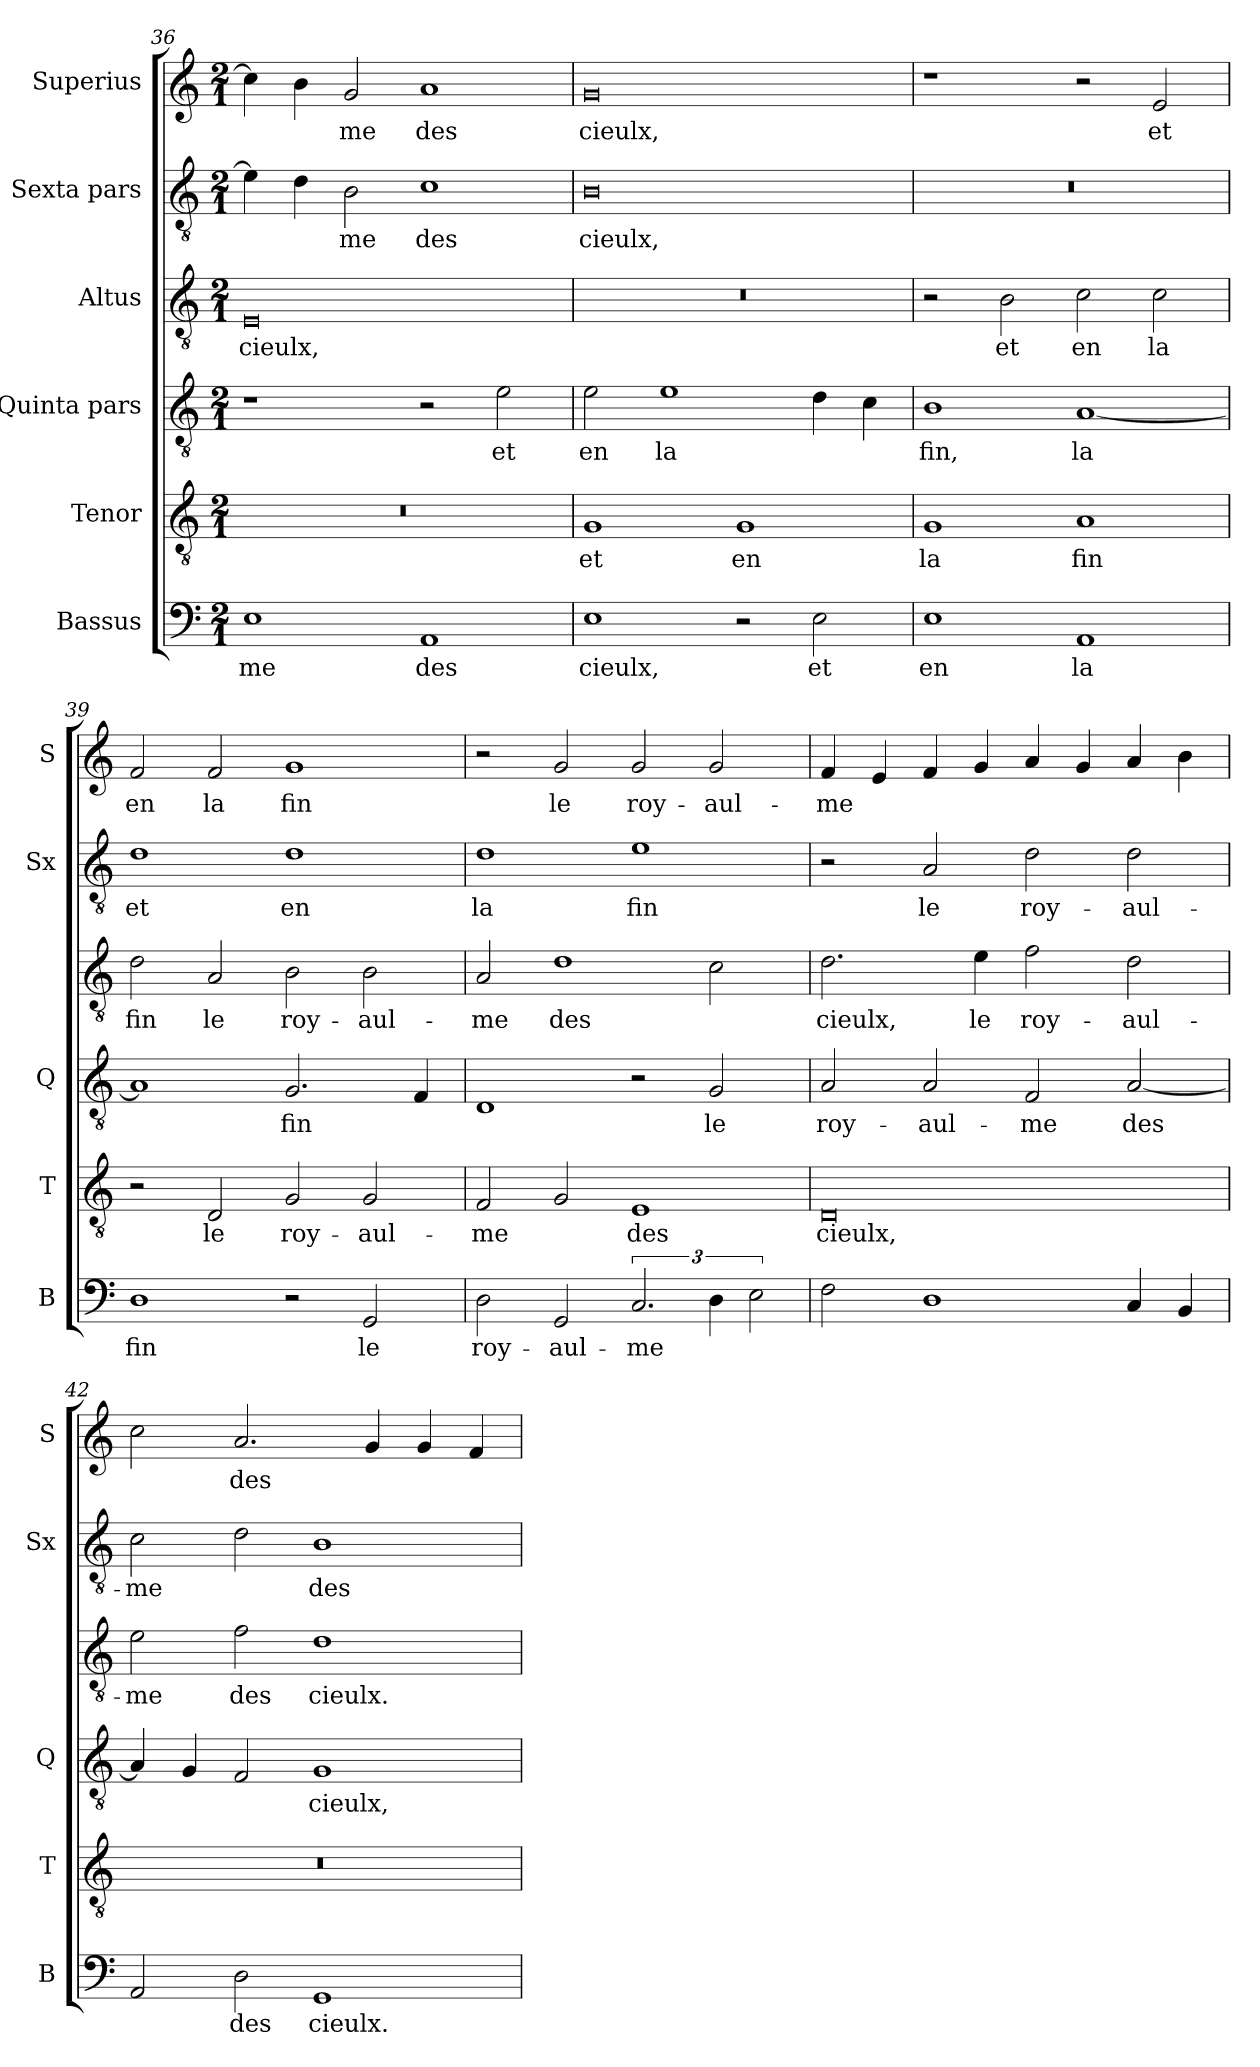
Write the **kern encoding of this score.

**kern	**text	**kern	**text	**kern	**text	**kern	**text	**kern	**text	**kern	**text
*part6	*part6	*part5	*part5	*part4	*part4	*part3	*part3	*part2	*part2	*part1	*part1
*staff6	*staff6	*staff5	*staff5	*staff4	*staff4	*staff3	*staff3	*staff2	*staff2	*staff1	*staff1
*I"Bassus	*	*I"Tenor	*	*I"Quinta pars	*	*I"Altus	*	*I"Sexta pars	*	*I"Superius	*
*I'B	*	*I'T	*	*I'Q	*	*	*	*I'Sx	*	*I'S	*
*clefF4	*	*clefGv2	*	*clefGv2	*	*clefGv2	*	*clefGv2	*	*clefG2	*
*k[]	*	*k[]	*	*k[]	*	*k[]	*	*k[]	*	*k[]	*
*M2/1	*	*M2/1	*	*M2/1	*	*M2/1	*	*M2/1	*	*M2/1	*
=36	=36	=36	=36	=36	=36	=36	=36	=36	=36	=36	=36
1E	-me	0r	.	1r	.	0E	cieulx,	4e\]	.	4cc\]	.
.	.	.	.	.	.	.	.	4d\	.	4b\	.
.	.	.	.	.	.	.	.	2B\	-me	2g/	-me
1AA	des	.	.	2r	.	.	.	1c	des	1a	des
.	.	.	.	2e\	et	.	.	.	.	.	.
=37	=37	=37	=37	=37	=37	=37	=37	=37	=37	=37	=37
1E	cieulx,	1G	et	2e\	en	0r	.	0B	cieulx,	0g	cieulx,
.	.	.	.	1e	la	.	.	.	.	.	.
2r	.	1G	en	.	.	.	.	.	.	.	.
2E\	et	.	.	4d\	.	.	.	.	.	.	.
.	.	.	.	4c\	.	.	.	.	.	.	.
=38	=38	=38	=38	=38	=38	=38	=38	=38	=38	=38	=38
1E	en	1G	la	1B	fin,	2r	.	0r	.	1r	.
.	.	.	.	.	.	2B\	et	.	.	.	.
1AA	la	1A	fin	[1A	la	2c\	en	.	.	2r	.
.	.	.	.	.	.	2c\	la	.	.	2e/	et
=39	=39	=39	=39	=39	=39	=39	=39	=39	=39	=39	=39
1D	fin	2r	.	1A]	.	2d\	fin	1d	et	2f/	en
.	.	2D/	le	.	.	2A/	le	.	.	2f/	la
2r	.	2G/	roy-	2.G/	fin	2B\	roy-	1d	en	1g	fin
2GG/	le	2G/	-aul-	.	.	2B\	-aul-	.	.	.	.
.	.	.	.	4F/	.	.	.	.	.	.	.
=40	=40	=40	=40	=40	=40	=40	=40	=40	=40	=40	=40
2D\	roy-	2F/	-me	1D	.	2A/	-me	1d	la	2r	.
2GG/	-aul-	2G/	.	.	.	1d	des	.	.	2g/	le
3.C/	-me	1E	des	2r	.	.	.	1e	fin	2g/	roy-
6D\	.	.	.	2G/	le	2c\	.	.	.	2g/	-aul-
3E\	.	.	.	.	.	.	.	.	.	.	.
=41	=41	=41	=41	=41	=41	=41	=41	=41	=41	=41	=41
2F\	.	0D	cieulx,	2A/	roy-	2.d\	cieulx,	2r	.	4f/	-me
.	.	.	.	.	.	.	.	.	.	4e/	.
1D	.	.	.	2A/	-aul-	.	.	2A/	le	4f/	.
.	.	.	.	.	.	4e\	le	.	.	4g/	.
.	.	.	.	2F/	-me	2f\	roy-	2d\	roy-	4a/	.
.	.	.	.	.	.	.	.	.	.	4g/	.
4C/	.	.	.	[2A/	des	2d\	-aul-	2d\	-aul-	4a/	.
4BB/	.	.	.	.	.	.	.	.	.	4b\	.
=42	=42	=42	=42	=42	=42	=42	=42	=42	=42	=42	=42
2AA/	.	0r	.	4A/]	.	2e\	-me	2c\	-me	2cc\	.
.	.	.	.	4G/	.	.	.	.	.	.	.
2D\	des	.	.	2F/	.	2f\	des	2d\	.	2.a/	des
1GG	cieulx.	.	.	1G	cieulx,	1d	cieulx.	1B	des	.	.
.	.	.	.	.	.	.	.	.	.	4g/	.
.	.	.	.	.	.	.	.	.	.	4g/	.
.	.	.	.	.	.	.	.	.	.	4f/	.
=	=	=	=	=	=	=	=	=	=	=	=
*-	*-	*-	*-	*-	*-	*-	*-	*-	*-	*-	*-
